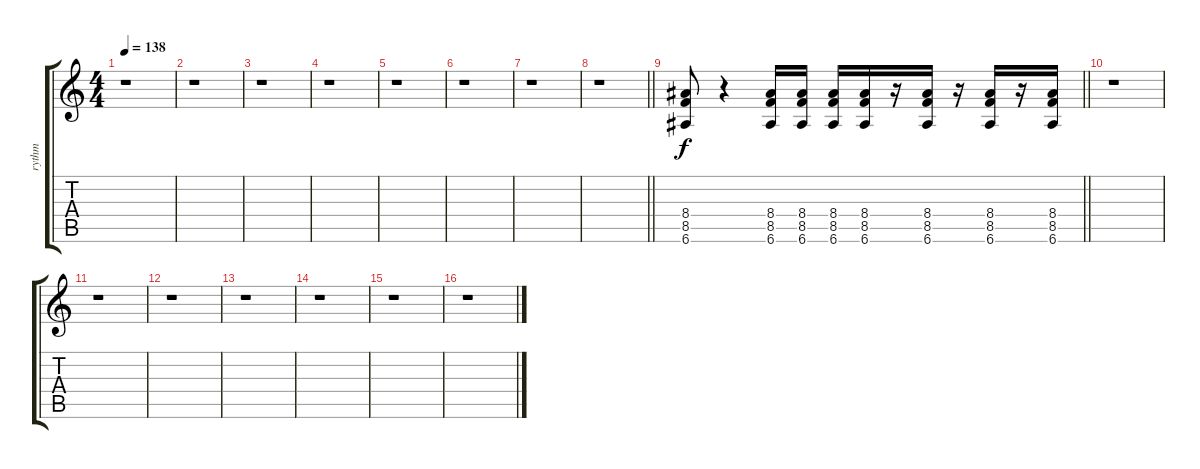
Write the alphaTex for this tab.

\track ("rythm" "rythm") {instrument overdrivenguitar}
\staff {score tabs}
\tuning (E4 B3 G3 D3 A2 E2) {hide}
\ts (4 4)
\tempo 138
\clef g2
\ks c
r.1{dy f instrument overdrivenguitar} |
r.1 |
r.1 |
r.1 |
r.1 |
r.1 |
r.1 |
\barLineRight lightlight
r.1 |
\barLineRight lightlight
(8.4 8.5 6.6).8 r.4 (8.4 8.5 6.6).16 (8.4 8.5 6.6).16 (8.4 8.5 6.6).16 (8.4 8.5 6.6).16 r.16 (8.4 8.5 6.6).16 r.16 (8.4 8.5 6.6).16 r.16 (8.4 8.5 6.6).16 |
r.1 |
r.1 |
r.1 |
r.1 |
r.1 |
r.1 |
r.1
